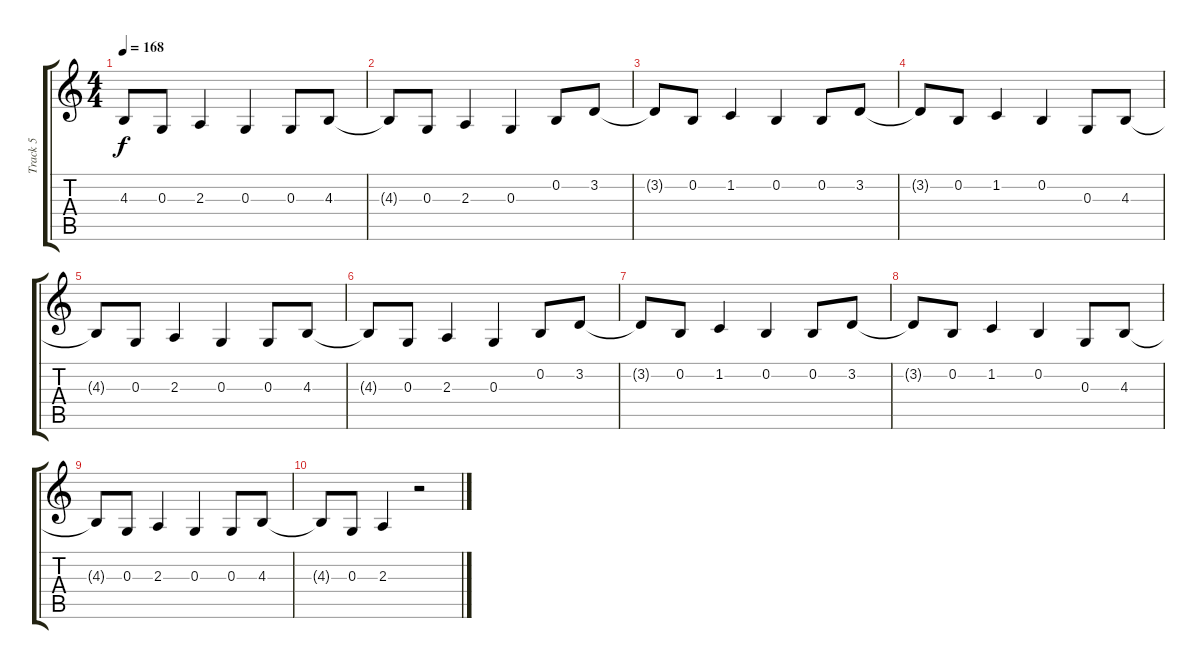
\track ("Track 5" "Track 5") {instrument oboe}
\staff {score tabs}
\tuning (E4 B3 G3 D3 A2 E2) {hide}
\ts (4 4)
\tempo 168
\clef g2
\ks c
4.3{t}.8{dy f} 0.3.8 2.3.4 0.3.4 0.3.8 4.3.8 |
4.3{t}.8 0.3.8 2.3.4 0.3.4 0.2.8 3.2.8 |
3.2{t}.8 0.2.8 1.2.4 0.2.4 0.2.8 3.2.8 |
3.2{t}.8 0.2.8 1.2.4 0.2.4 0.3.8 4.3.8 |
4.3{t}.8 0.3.8 2.3.4 0.3.4 0.3.8 4.3.8 |
4.3{t}.8 0.3.8 2.3.4 0.3.4 0.2.8 3.2.8 |
3.2{t}.8 0.2.8 1.2.4 0.2.4 0.2.8 3.2.8 |
3.2{t}.8 0.2.8 1.2.4 0.2.4 0.3.8 4.3.8 |
4.3{t}.8 0.3.8 2.3.4 0.3.4 0.3.8 4.3.8 |
4.3{t}.8 0.3.8 2.3.4 r.2
